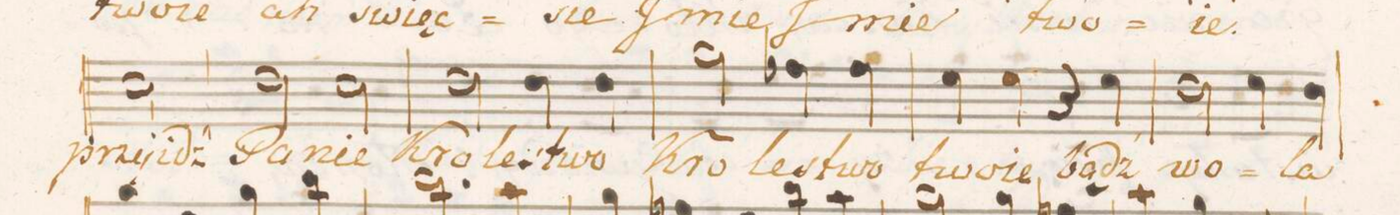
**kern	**text	**dynam
*I"Soprano.	*	*
*clefC1	*	*
*k[b-e-a-d-]	*	*
*met(C.)	*	*
*M4/4	*	*
2a-\	przyidź	.
=14	=14	=14
2b-\	Pa-	.
2a-\	-nie	.
=15	=15	=15
2b-\	Kro-	.
4b-\	-le-	.
4b-\	-stwo	.
=16	=16	=16
2ee-\	Kro-	.
4dd-X\	-le-	.
4dd-\	-stwo	.
=17	=17	=17
4cc\	two-	.
4cc\	-ie	.
4r	.	.
4cc\	bądź	.
=18	=18	=18
2b-\	wo-	.
4cc\	.	.
4b-\	-la	.
=19	=19	=19
*-	*-	*-
